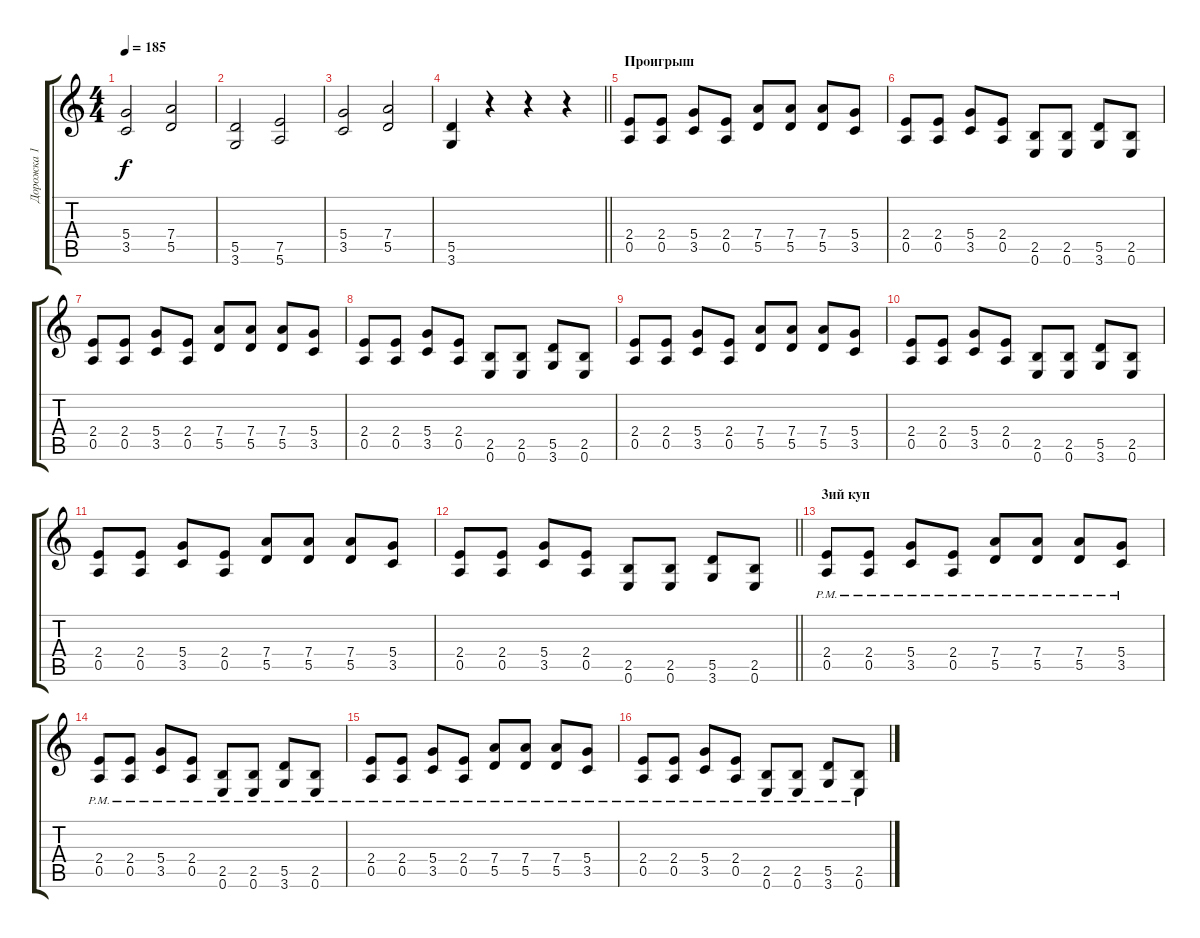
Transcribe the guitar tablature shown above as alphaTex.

\track ("Дорожка 1" "Дорожка 1") {instrument distortionguitar}
\staff {score tabs}
\tuning (E4 B3 G3 D3 A2 E2) {hide}
\ts (4 4)
\tempo 185
\clef g2
\ks c
(5.4 3.5).2{dy f} (7.4 5.5).2 |
(5.5 3.6).2 (7.5 5.6).2 |
(5.4 3.5).2 (7.4 5.5).2 |
\barLineRight lightlight
(5.5 3.6).4 r.4 r.4 r.4 |
\section ("" "Проигрыш")
(2.4 0.5).8 (2.4 0.5).8 (5.4 3.5).8 (2.4 0.5).8 (7.4 5.5).8 (7.4 5.5).8 (7.4 5.5).8 (5.4 3.5).8 |
(2.4 0.5).8 (2.4 0.5).8 (5.4 3.5).8 (2.4 0.5).8 (2.5 0.6).8 (2.5 0.6).8 (5.5 3.6).8 (2.5 0.6).8 |
(2.4 0.5).8 (2.4 0.5).8 (5.4 3.5).8 (2.4 0.5).8 (7.4 5.5).8 (7.4 5.5).8 (7.4 5.5).8 (5.4 3.5).8 |
(2.4 0.5).8 (2.4 0.5).8 (5.4 3.5).8 (2.4 0.5).8 (2.5 0.6).8 (2.5 0.6).8 (5.5 3.6).8 (2.5 0.6).8 |
(2.4 0.5).8 (2.4 0.5).8 (5.4 3.5).8 (2.4 0.5).8 (7.4 5.5).8 (7.4 5.5).8 (7.4 5.5).8 (5.4 3.5).8 |
(2.4 0.5).8 (2.4 0.5).8 (5.4 3.5).8 (2.4 0.5).8 (2.5 0.6).8 (2.5 0.6).8 (5.5 3.6).8 (2.5 0.6).8 |
(2.4 0.5).8 (2.4 0.5).8 (5.4 3.5).8 (2.4 0.5).8 (7.4 5.5).8 (7.4 5.5).8 (7.4 5.5).8 (5.4 3.5).8 |
\barLineRight lightlight
(2.4 0.5).8 (2.4 0.5).8 (5.4 3.5).8 (2.4 0.5).8 (2.5 0.6).8 (2.5 0.6).8 (5.5 3.6).8 (2.5 0.6).8 |
\section ("" "3ий куп")
(2.4{pm} 0.5{pm}).8 (2.4{pm} 0.5{pm}).8 (5.4{pm} 3.5{pm}).8 (2.4{pm} 0.5{pm}).8 (7.4{pm} 5.5{pm}).8 (7.4{pm} 5.5{pm}).8 (7.4{pm} 5.5{pm}).8 (5.4{pm} 3.5{pm}).8 |
(2.4{pm} 0.5{pm}).8 (2.4{pm} 0.5{pm}).8 (5.4{pm} 3.5{pm}).8 (2.4{pm} 0.5{pm}).8 (2.5{pm} 0.6{pm}).8 (2.5{pm} 0.6{pm}).8 (5.5{pm} 3.6{pm}).8 (2.5{pm} 0.6{pm}).8 |
(2.4{pm} 0.5{pm}).8 (2.4{pm} 0.5{pm}).8 (5.4{pm} 3.5{pm}).8 (2.4{pm} 0.5{pm}).8 (7.4{pm} 5.5{pm}).8 (7.4{pm} 5.5{pm}).8 (7.4{pm} 5.5{pm}).8 (5.4{pm} 3.5{pm}).8 |
(2.4{pm} 0.5{pm}).8 (2.4{pm} 0.5{pm}).8 (5.4{pm} 3.5{pm}).8 (2.4{pm} 0.5{pm}).8 (2.5{pm} 0.6{pm}).8 (2.5{pm} 0.6{pm}).8 (5.5{pm} 3.6{pm}).8 (2.5{pm} 0.6{pm}).8
